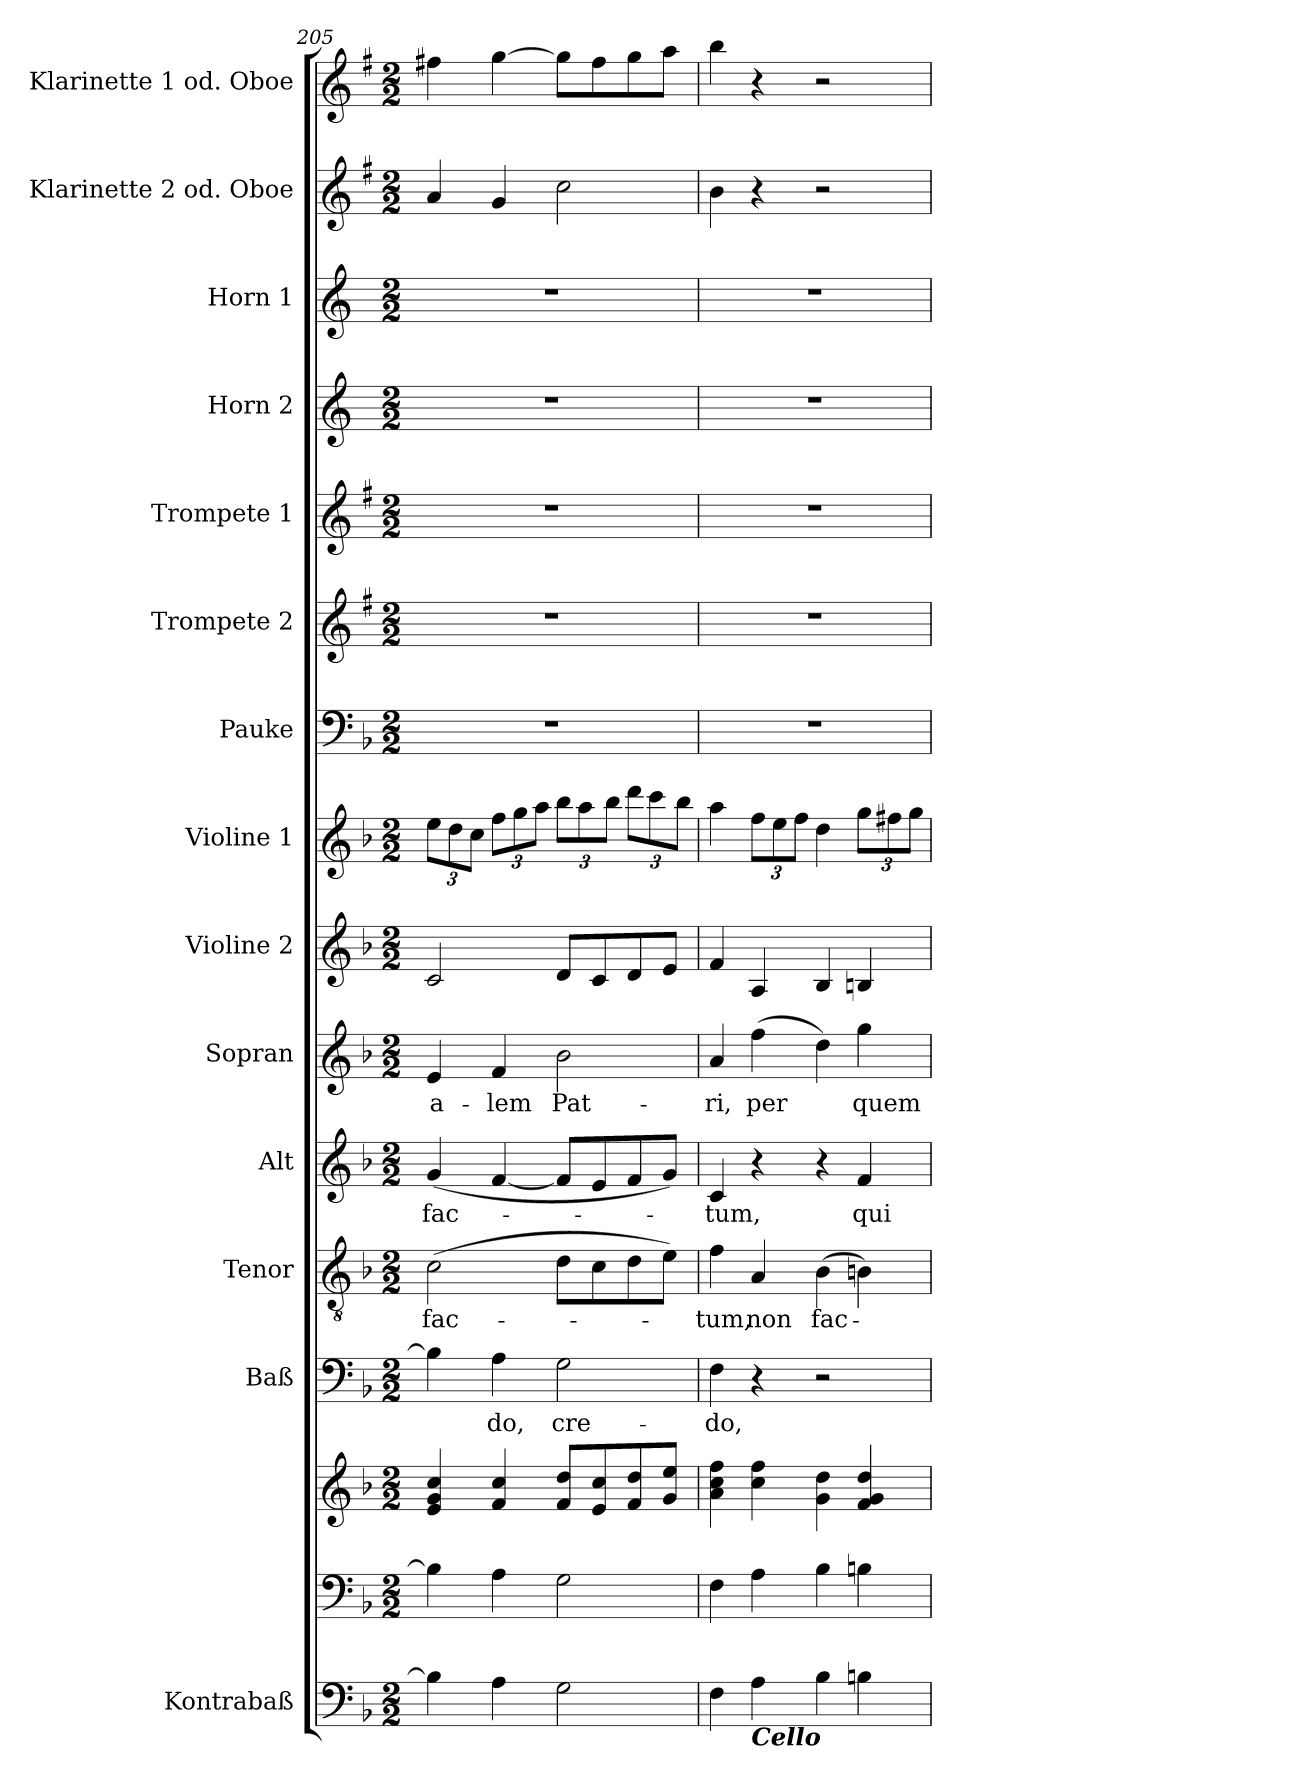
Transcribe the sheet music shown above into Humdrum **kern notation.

**kern	**kern	**kern	**kern	**text	**kern	**text	**kern	**text	**kern	**text	**kern	**kern	**kern	**kern	**kern	**kern	**kern	**kern	**kern
*part15	*part14	*part14	*part13	*part13	*part12	*part12	*part11	*part11	*part10	*part10	*part9	*part8	*part7	*part6	*part5	*part4	*part3	*part2	*part1
*staff16	*staff15	*staff14	*staff13	*staff13	*staff12	*staff12	*staff11	*staff11	*staff10	*staff10	*staff9	*staff8	*staff7	*staff6	*staff5	*staff4	*staff3	*staff2	*staff1
*I"Kontrabaß	*	*	*I"Baß	*	*I"Tenor	*	*I"Alt	*	*I"Sopran	*	*I"Violine 2	*I"Violine 1	*I"Pauke	*I"Trompete 2	*I"Trompete 1	*I"Horn 2	*I"Horn 1	*I"Klarinette 2 od. Oboe	*I"Klarinette 1 od. Oboe
*	*	*	*	*	*	*	*	*	*	*	*	*	*	*I'Tpt	*I'Tpt	*I'Hn	*I'Hn	*	*
*clefF4	*clefF4	*clefG2	*clefF4	*	*clefGv2	*	*clefG2	*	*clefG2	*	*clefG2	*clefG2	*clefF4	*clefG2	*clefG2	*clefG2	*clefG2	*clefG2	*clefG2
*ITrd7c12	*	*	*	*	*	*	*	*	*	*	*	*	*	*ITrd1c2	*ITrd1c2	*ITrd4c7	*ITrd4c7	*ITrd1c2	*ITrd1c2
*k[b-]	*k[b-]	*k[b-]	*k[b-]	*	*k[b-]	*	*k[b-]	*	*k[b-]	*	*k[b-]	*k[b-]	*k[b-]	*k[b-]	*k[b-]	*k[b-]	*k[b-]	*k[b-]	*k[b-]
*F:	*F:	*F:	*F:	*	*F:	*	*F:	*	*F:	*	*F:	*F:	*F:	*F:	*F:	*F:	*F:	*F:	*F:
*M2/2	*M2/2	*M2/2	*M2/2	*	*M2/2	*	*M2/2	*	*M2/2	*	*M2/2	*M2/2	*M2/2	*M2/2	*M2/2	*M2/2	*M2/2	*M2/2	*M2/2
=205	=205	=205	=205	=205	=205	=205	=205	=205	=205	=205	=205	=205	=205	=205	=205	=205	=205	=205	=205
!	!	!	!	!	!	!LO:LY:b	!	!LO:LY:b	!	!LO:LY:b	!	!	!	!	!	!	!	!	!
*	*	*	*	*	*	*	*	*	*	*	*	*Xbrackettup	*	*	*	*	*	*	*
4BB-\]	4B-\]	4e/ 4g/ 4cc/	4B-\]	.	(>2c\	fac-	(<4g/	fac-	4e/	-a-	2c/	12ee\L	1r	1r	1r	1r	1r	4g/	4een\
.	.	.	.	.	.	.	.	.	.	.	.	12dd\	.	.	.	.	.	.	.
.	.	.	.	.	.	.	.	.	.	.	.	12cc\J	.	.	.	.	.	.	.
!	!	!	!	!LO:LY:b	!	!	!	!	!	!LO:LY:b	!	!	!	!	!	!	!	!	!
4AA\	4A\	4f/ 4cc/	4A\	-do,	.	.	[4f/	.	4f/	-lem	.	12ff\L	.	.	.	.	.	4f/	[4ff\
.	.	.	.	.	.	.	.	.	.	.	.	12gg\	.	.	.	.	.	.	.
.	.	.	.	.	.	.	.	.	.	.	.	12aa\J	.	.	.	.	.	.	.
!	!	!	!	!LO:LY:b	!	!	!	!	!	!LO:LY:b	!	!	!	!	!	!	!	!	!
2GG\	2G\	8f/ 8dd/L	2G\	cre-	8d\L	.	8f/L]	.	2b-\	Pat-	8d/L	12bb-\L	.	.	.	.	.	2b-\	8ff\L]
.	.	.	.	.	.	.	.	.	.	.	.	12aa\	.	.	.	.	.	.	.
.	.	8e/ 8cc/	.	.	8c\	.	8e/	.	.	.	8c/	.	.	.	.	.	.	.	8ee\
.	.	.	.	.	.	.	.	.	.	.	.	12bb-\J	.	.	.	.	.	.	.
.	.	8f/ 8dd/	.	.	8d\	.	8f/	.	.	.	8d/	12ddd\L	.	.	.	.	.	.	8ff\
.	.	.	.	.	.	.	.	.	.	.	.	12ccc\	.	.	.	.	.	.	.
.	.	8g/ 8ee/J	.	.	8e\J)	.	8g/J)	.	.	.	8e/J	.	.	.	.	.	.	.	8gg\J
.	.	.	.	.	.	.	.	.	.	.	.	12bb-\J	.	.	.	.	.	.	.
=206	=206	=206	=206	=206	=206	=206	=206	=206	=206	=206	=206	=206	=206	=206	=206	=206	=206	=206	=206
!	!	!	!	!LO:LY:b	!	!LO:LY:b	!	!LO:LY:b	!	!LO:LY:b	!	!	!	!	!	!	!	!	!
4FF\	4F\	4a\ 4cc\ 4ff\	4F\	-do,	4f\	-tum,	4c/	-tum,	4a/	-ri,	4f/	4aa\	1r	1r	1r	1r	1r	4a\	4aa\
!LO:TX:b:Bi:t=Cello	!	!	!	!	!	!	!	!	!	!	!	!	!	!	!	!	!	!	!
!	!	!	!	!	!	!LO:LY:b	!	!	!	!LO:LY:b	!	!	!	!	!	!	!	!	!
4AA\	4A\	4cc\ 4ff\	4r	.	4A/	non	4r	.	(>4ff\	per	4A/	12ff\L	.	.	.	.	.	4r	4r
.	.	.	.	.	.	.	.	.	.	.	.	12ee\	.	.	.	.	.	.	.
.	.	.	.	.	.	.	.	.	.	.	.	12ff\J	.	.	.	.	.	.	.
!	!	!	!	!	!	!LO:LY:b	!	!	!	!	!	!	!	!	!	!	!	!	!
4BB-\	4B-\	4g\ 4dd\	2r	.	(>4B-\	fac-	4r	.	4dd\)	.	4B-/	4dd\	.	.	.	.	.	2r	2r
!	!	!	!	!	!	!	!	!LO:LY:b	!	!LO:LY:b	!	!	!	!	!	!	!	!	!
4BBn\	4Bn\	4f/ 4g/ 4dd/	.	.	4Bn\)	.	4f/	qui	4gg\	quem	4Bn/	12gg\L	.	.	.	.	.	.	.
.	.	.	.	.	.	.	.	.	.	.	.	12ff#X\	.	.	.	.	.	.	.
.	.	.	.	.	.	.	.	.	.	.	.	12gg\J	.	.	.	.	.	.	.
=	=	=	=	=	=	=	=	=	=	=	=	=	=	=	=	=	=	=	=
*-	*-	*-	*-	*-	*-	*-	*-	*-	*-	*-	*-	*-	*-	*-	*-	*-	*-	*-	*-
